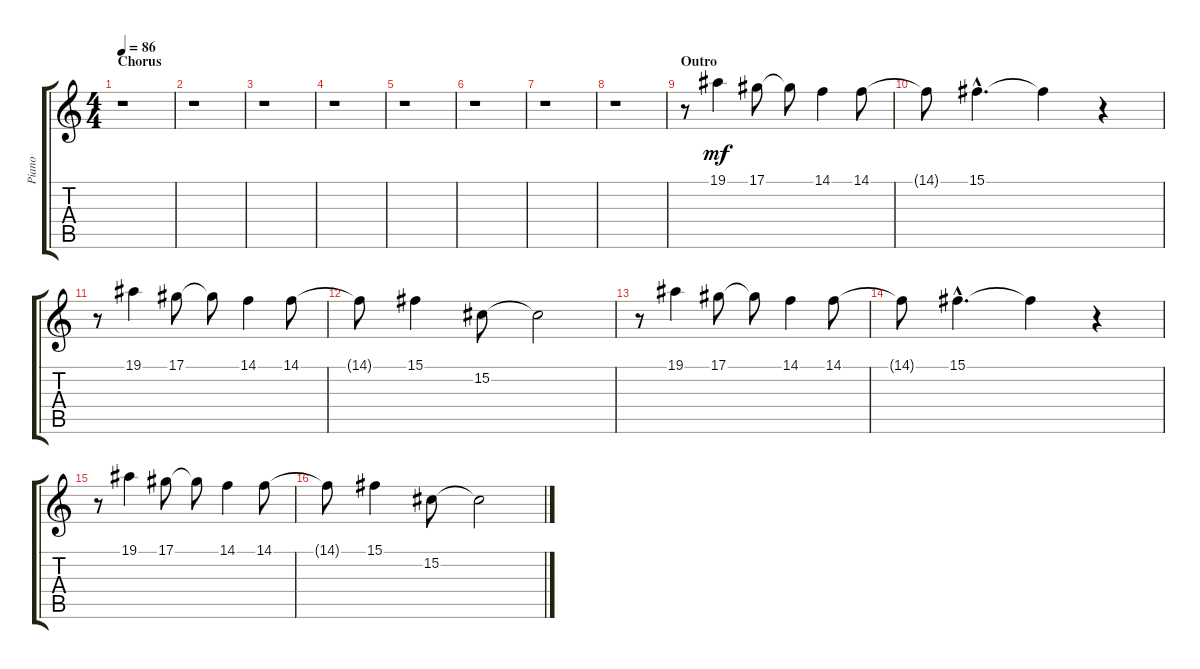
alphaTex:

\track ("Piano" "Piano") {instrument acousticgrandpiano}
\staff {score tabs}
\tuning (Eb4 Bb3 Gb3 Db3 Ab2 Eb2) {hide}
\ts (4 4)
\section ("" "Chorus")
\tempo 86
\clef g2
\ks c
r.1{dy mf} |
r.1 |
r.1 |
r.1 |
r.1 |
r.1 |
r.1 |
r.1 |
\section ("" "Outro")
r.8 19.1.4 17.1.8 17.1{t}.8 14.1.4 14.1.8 |
14.1{t}.8 15.1{hac}.4{d} 15.1{t}.4 r.4 |
r.8 19.1.4 17.1.8 17.1{t}.8 14.1.4 14.1.8 |
14.1{t}.8 15.1.4 15.2.8 15.2{t}.2 |
r.8 19.1.4 17.1.8 17.1{t}.8 14.1.4 14.1.8 |
14.1{t}.8 15.1{hac}.4{d} 15.1{t}.4 r.4 |
r.8 19.1.4 17.1.8 17.1{t}.8 14.1.4 14.1.8 |
14.1{t}.8 15.1.4 15.2.8 15.2{t}.2
